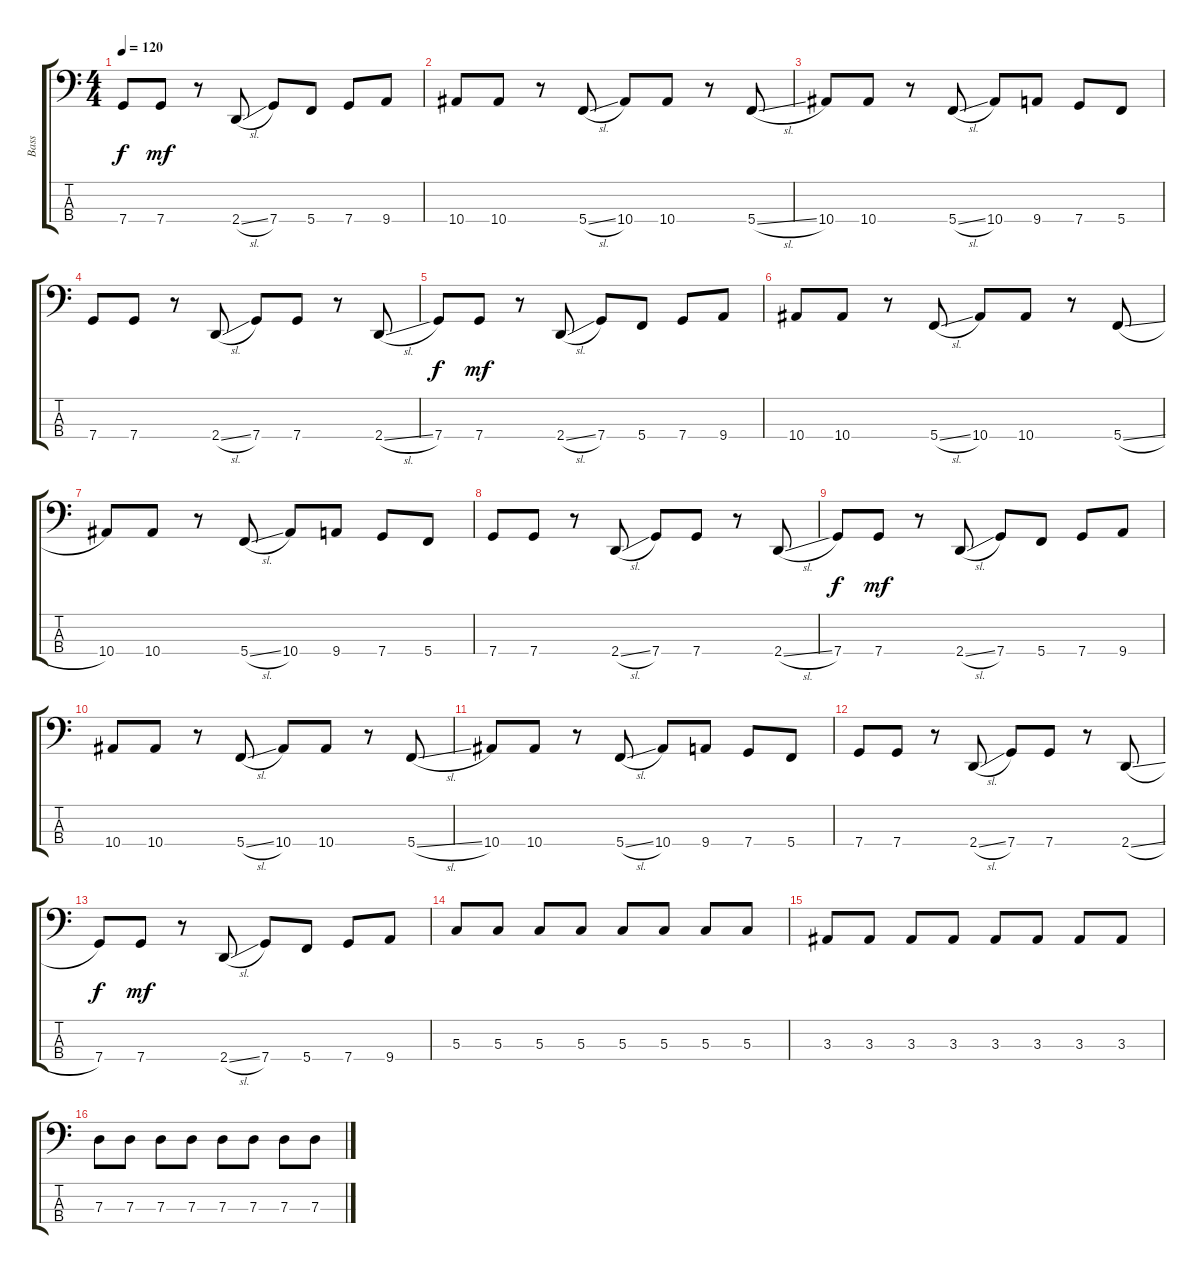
\track ("Bass" "Bass") {instrument electricbassfinger}
\staff {score tabs}
\tuning (F2 C2 G1 C1) {hide}
\ts (4 4)
\tempo 120
\clef f4
\ks c
7.4.8{dy f} 7.4.8{dy mf} r.8 2.4{sl}.8 7.4.8 5.4.8 7.4.8 9.4.8 |
10.4.8 10.4.8 r.8 5.4{sl}.8 10.4.8 10.4.8 r.8 5.4{sl}.8 |
10.4.8 10.4.8 r.8 5.4{sl}.8 10.4.8 9.4.8 7.4.8 5.4.8 |
7.4.8 7.4.8 r.8 2.4{sl}.8 7.4.8 7.4.8 r.8 2.4{sl}.8 |
7.4.8{dy f} 7.4.8{dy mf} r.8 2.4{sl}.8 7.4.8 5.4.8 7.4.8 9.4.8 |
10.4.8 10.4.8 r.8 5.4{sl}.8 10.4.8 10.4.8 r.8 5.4{sl}.8 |
10.4.8 10.4.8 r.8 5.4{sl}.8 10.4.8 9.4.8 7.4.8 5.4.8 |
7.4.8 7.4.8 r.8 2.4{sl}.8 7.4.8 7.4.8 r.8 2.4{sl}.8 |
7.4.8{dy f} 7.4.8{dy mf} r.8 2.4{sl}.8 7.4.8 5.4.8 7.4.8 9.4.8 |
10.4.8 10.4.8 r.8 5.4{sl}.8 10.4.8 10.4.8 r.8 5.4{sl}.8 |
10.4.8 10.4.8 r.8 5.4{sl}.8 10.4.8 9.4.8 7.4.8 5.4.8 |
7.4.8 7.4.8 r.8 2.4{sl}.8 7.4.8 7.4.8 r.8 2.4{sl}.8 |
7.4.8{dy f} 7.4.8{dy mf} r.8 2.4{sl}.8 7.4.8 5.4.8 7.4.8 9.4.8 |
5.3.8 5.3.8 5.3.8 5.3.8 5.3.8 5.3.8 5.3.8 5.3.8 |
3.3.8 3.3.8 3.3.8 3.3.8 3.3.8 3.3.8 3.3.8 3.3.8 |
7.3.8 7.3.8 7.3.8 7.3.8 7.3.8 7.3.8 7.3.8 7.3.8
